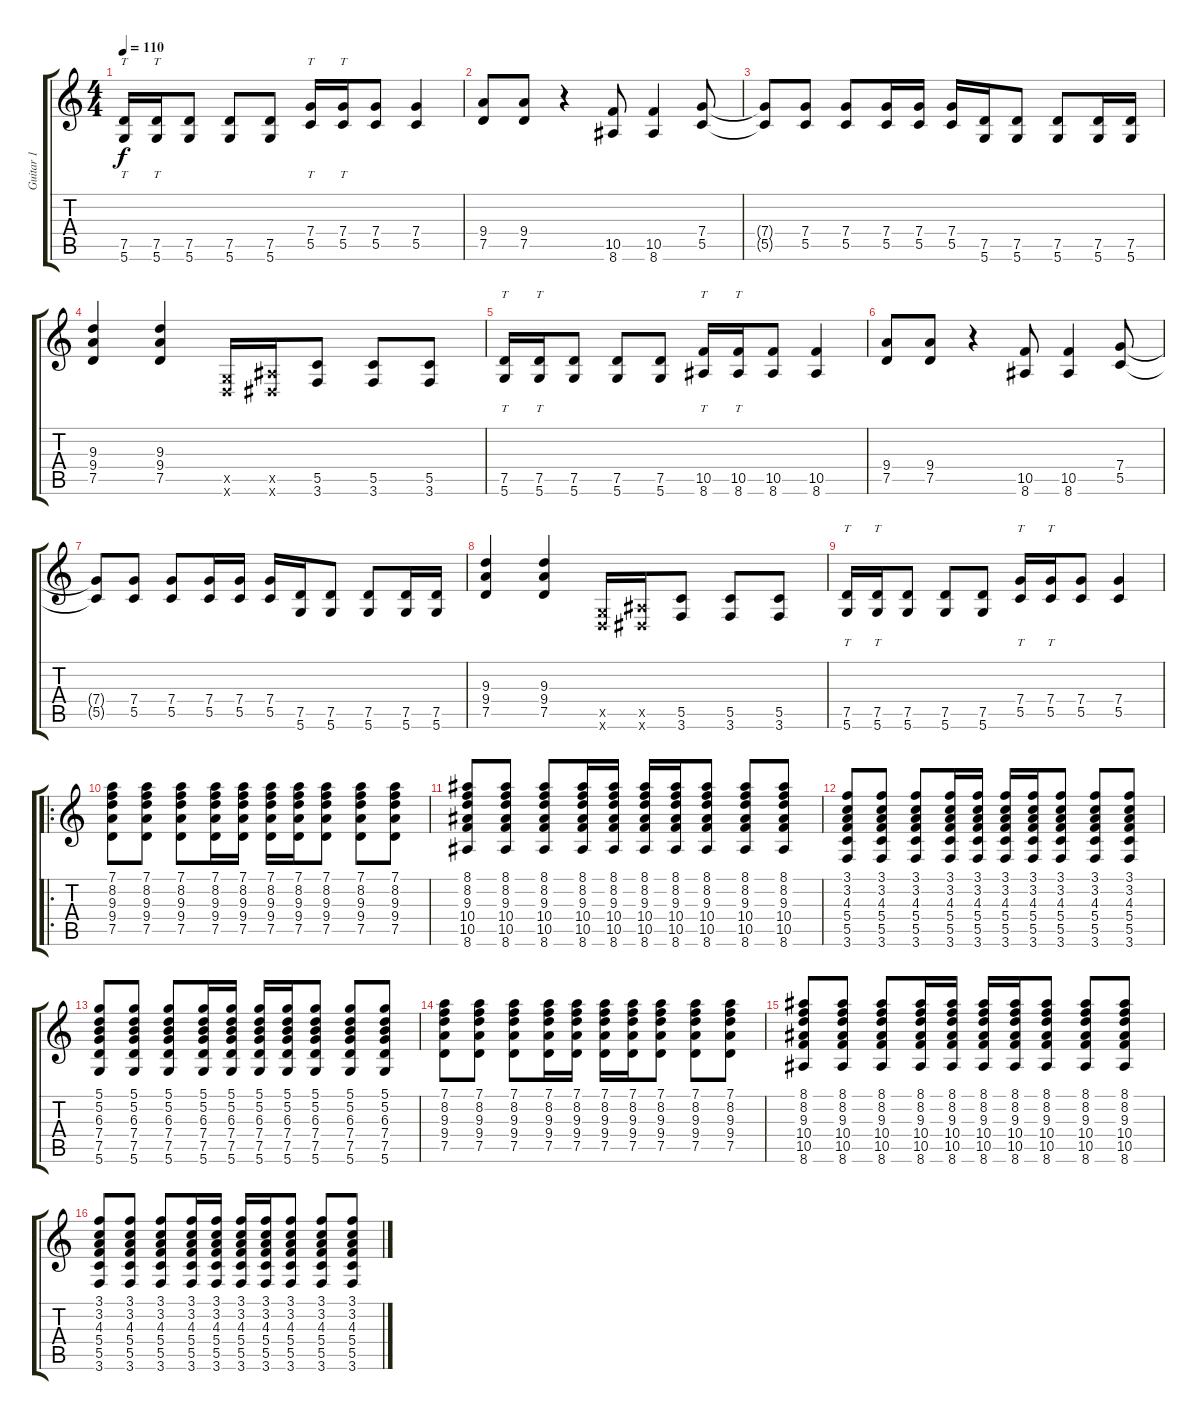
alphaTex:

\track ("Guitar 1" "Guitar 1") {instrument distortionguitar}
\staff {score tabs}
\tuning (D4 A3 F3 C3 G2 D2) {hide}
\ts (4 4)
\tempo 110
\clef g2
\ks c
(7.5 5.6).16{tt dy f} (7.5 5.6).16{tt} (7.5 5.6).8 (7.5 5.6).8 (7.5 5.6).8 (7.4 5.5).16{tt} (7.4 5.5).16{tt} (7.4 5.5).8 (7.4 5.5).4 |
(9.4 7.5).8 (9.4 7.5).8 r.4 (10.5 8.6).8 (10.5 8.6).4 (7.4 5.5).8 |
(7.4{t} 5.5{t}).8 (7.4 5.5).8 (7.4 5.5).8 (7.4 5.5).16 (7.4 5.5).16 (7.4 5.5).16 (7.5 5.6).16 (7.5 5.6).8 (7.5 5.6).8 (7.5 5.6).16 (7.5 5.6).16 |
(9.3 9.4 7.5).4 (9.3 9.4 7.5).4 (0.5{x} 0.6{x}).16 (3.5{x} 1.6{x}).16 (5.5 3.6).8 (5.5 3.6).8 (5.5 3.6).8 |
(7.5 5.6).16{tt} (7.5 5.6).16{tt} (7.5 5.6).8 (7.5 5.6).8 (7.5 5.6).8 (10.5 8.6).16{tt} (10.5 8.6).16{tt} (10.5 8.6).8 (10.5 8.6).4 |
(9.4 7.5).8 (9.4 7.5).8 r.4 (10.5 8.6).8 (10.5 8.6).4 (7.4 5.5).8 |
(7.4{t} 5.5{t}).8 (7.4 5.5).8 (7.4 5.5).8 (7.4 5.5).16 (7.4 5.5).16 (7.4 5.5).16 (7.5 5.6).16 (7.5 5.6).8 (7.5 5.6).8 (7.5 5.6).16 (7.5 5.6).16 |
(9.3 9.4 7.5).4 (9.3 9.4 7.5).4 (0.5{x} 0.6{x}).16 (3.5{x} 1.6{x}).16 (5.5 3.6).8 (5.5 3.6).8 (5.5 3.6).8 |
(7.5 5.6).16{tt} (7.5 5.6).16{tt} (7.5 5.6).8 (7.5 5.6).8 (7.5 5.6).8 (7.4 5.5).16{tt} (7.4 5.5).16{tt} (7.4 5.5).8 (7.4 5.5).4 |
\ro
(7.1 8.2 9.3 9.4 7.5).8{volume 10} (7.1 8.2 9.3 9.4 7.5).8 (7.1 8.2 9.3 9.4 7.5).8 (7.1 8.2 9.3 9.4 7.5).16 (7.1 8.2 9.3 9.4 7.5).16 (7.1 8.2 9.3 9.4 7.5).16 (7.1 8.2 9.3 9.4 7.5).16 (7.1 8.2 9.3 9.4 7.5).8 (7.1 8.2 9.3 9.4 7.5).8 (7.1 8.2 9.3 9.4 7.5).8 |
(8.1 8.2 9.3 10.4 10.5 8.6).8 (8.1 8.2 9.3 10.4 10.5 8.6).8 (8.1 8.2 9.3 10.4 10.5 8.6).8 (8.1 8.2 9.3 10.4 10.5 8.6).16 (8.1 8.2 9.3 10.4 10.5 8.6).16 (8.1 8.2 9.3 10.4 10.5 8.6).16 (8.1 8.2 9.3 10.4 10.5 8.6).16 (8.1 8.2 9.3 10.4 10.5 8.6).8 (8.1 8.2 9.3 10.4 10.5 8.6).8 (8.1 8.2 9.3 10.4 10.5 8.6).8 |
(3.1 3.2 4.3 5.4 5.5 3.6).8 (3.1 3.2 4.3 5.4 5.5 3.6).8 (3.1 3.2 4.3 5.4 5.5 3.6).8 (3.1 3.2 4.3 5.4 5.5 3.6).16 (3.1 3.2 4.3 5.4 5.5 3.6).16 (3.1 3.2 4.3 5.4 5.5 3.6).16 (3.1 3.2 4.3 5.4 5.5 3.6).16 (3.1 3.2 4.3 5.4 5.5 3.6).8 (3.1 3.2 4.3 5.4 5.5 3.6).8 (3.1 3.2 4.3 5.4 5.5 3.6).8 |
(5.1 5.2 6.3 7.4 7.5 5.6).8 (5.1 5.2 6.3 7.4 7.5 5.6).8 (5.1 5.2 6.3 7.4 7.5 5.6).8 (5.1 5.2 6.3 7.4 7.5 5.6).16 (5.1 5.2 6.3 7.4 7.5 5.6).16 (5.1 5.2 6.3 7.4 7.5 5.6).16 (5.1 5.2 6.3 7.4 7.5 5.6).16 (5.1 5.2 6.3 7.4 7.5 5.6).8 (5.1 5.2 6.3 7.4 7.5 5.6).8 (5.1 5.2 6.3 7.4 7.5 5.6).8 |
(7.1 8.2 9.3 9.4 7.5).8 (7.1 8.2 9.3 9.4 7.5).8 (7.1 8.2 9.3 9.4 7.5).8 (7.1 8.2 9.3 9.4 7.5).16 (7.1 8.2 9.3 9.4 7.5).16 (7.1 8.2 9.3 9.4 7.5).16 (7.1 8.2 9.3 9.4 7.5).16 (7.1 8.2 9.3 9.4 7.5).8 (7.1 8.2 9.3 9.4 7.5).8 (7.1 8.2 9.3 9.4 7.5).8 |
(8.1 8.2 9.3 10.4 10.5 8.6).8 (8.1 8.2 9.3 10.4 10.5 8.6).8 (8.1 8.2 9.3 10.4 10.5 8.6).8 (8.1 8.2 9.3 10.4 10.5 8.6).16 (8.1 8.2 9.3 10.4 10.5 8.6).16 (8.1 8.2 9.3 10.4 10.5 8.6).16 (8.1 8.2 9.3 10.4 10.5 8.6).16 (8.1 8.2 9.3 10.4 10.5 8.6).8 (8.1 8.2 9.3 10.4 10.5 8.6).8 (8.1 8.2 9.3 10.4 10.5 8.6).8 |
(3.1 3.2 4.3 5.4 5.5 3.6).8 (3.1 3.2 4.3 5.4 5.5 3.6).8 (3.1 3.2 4.3 5.4 5.5 3.6).8 (3.1 3.2 4.3 5.4 5.5 3.6).16 (3.1 3.2 4.3 5.4 5.5 3.6).16 (3.1 3.2 4.3 5.4 5.5 3.6).16 (3.1 3.2 4.3 5.4 5.5 3.6).16 (3.1 3.2 4.3 5.4 5.5 3.6).8 (3.1 3.2 4.3 5.4 5.5 3.6).8 (3.1 3.2 4.3 5.4 5.5 3.6).8
